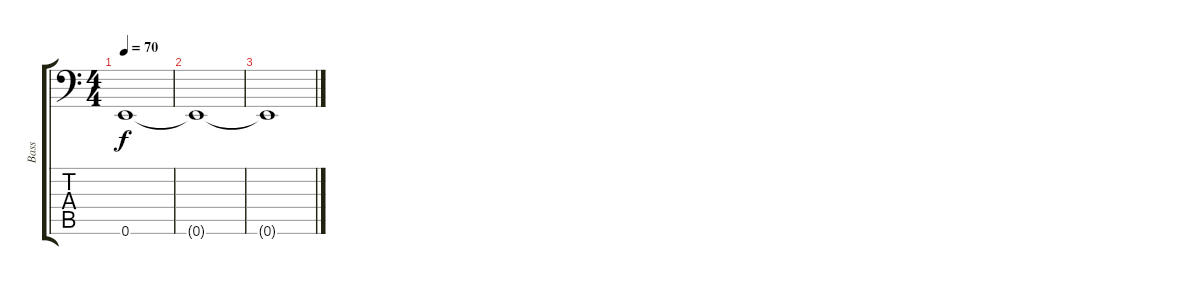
\track ("Bass" "Bass") {instrument electricbassfinger}
\staff {score tabs}
\tuning (E3 B2 G2 D2 A1 E1) {hide}
\ts (4 4)
\tempo 70
\clef f4
\ks c
0.6{t}.1{dy f} |
0.6{t}.1 |
0.6{t}.1
